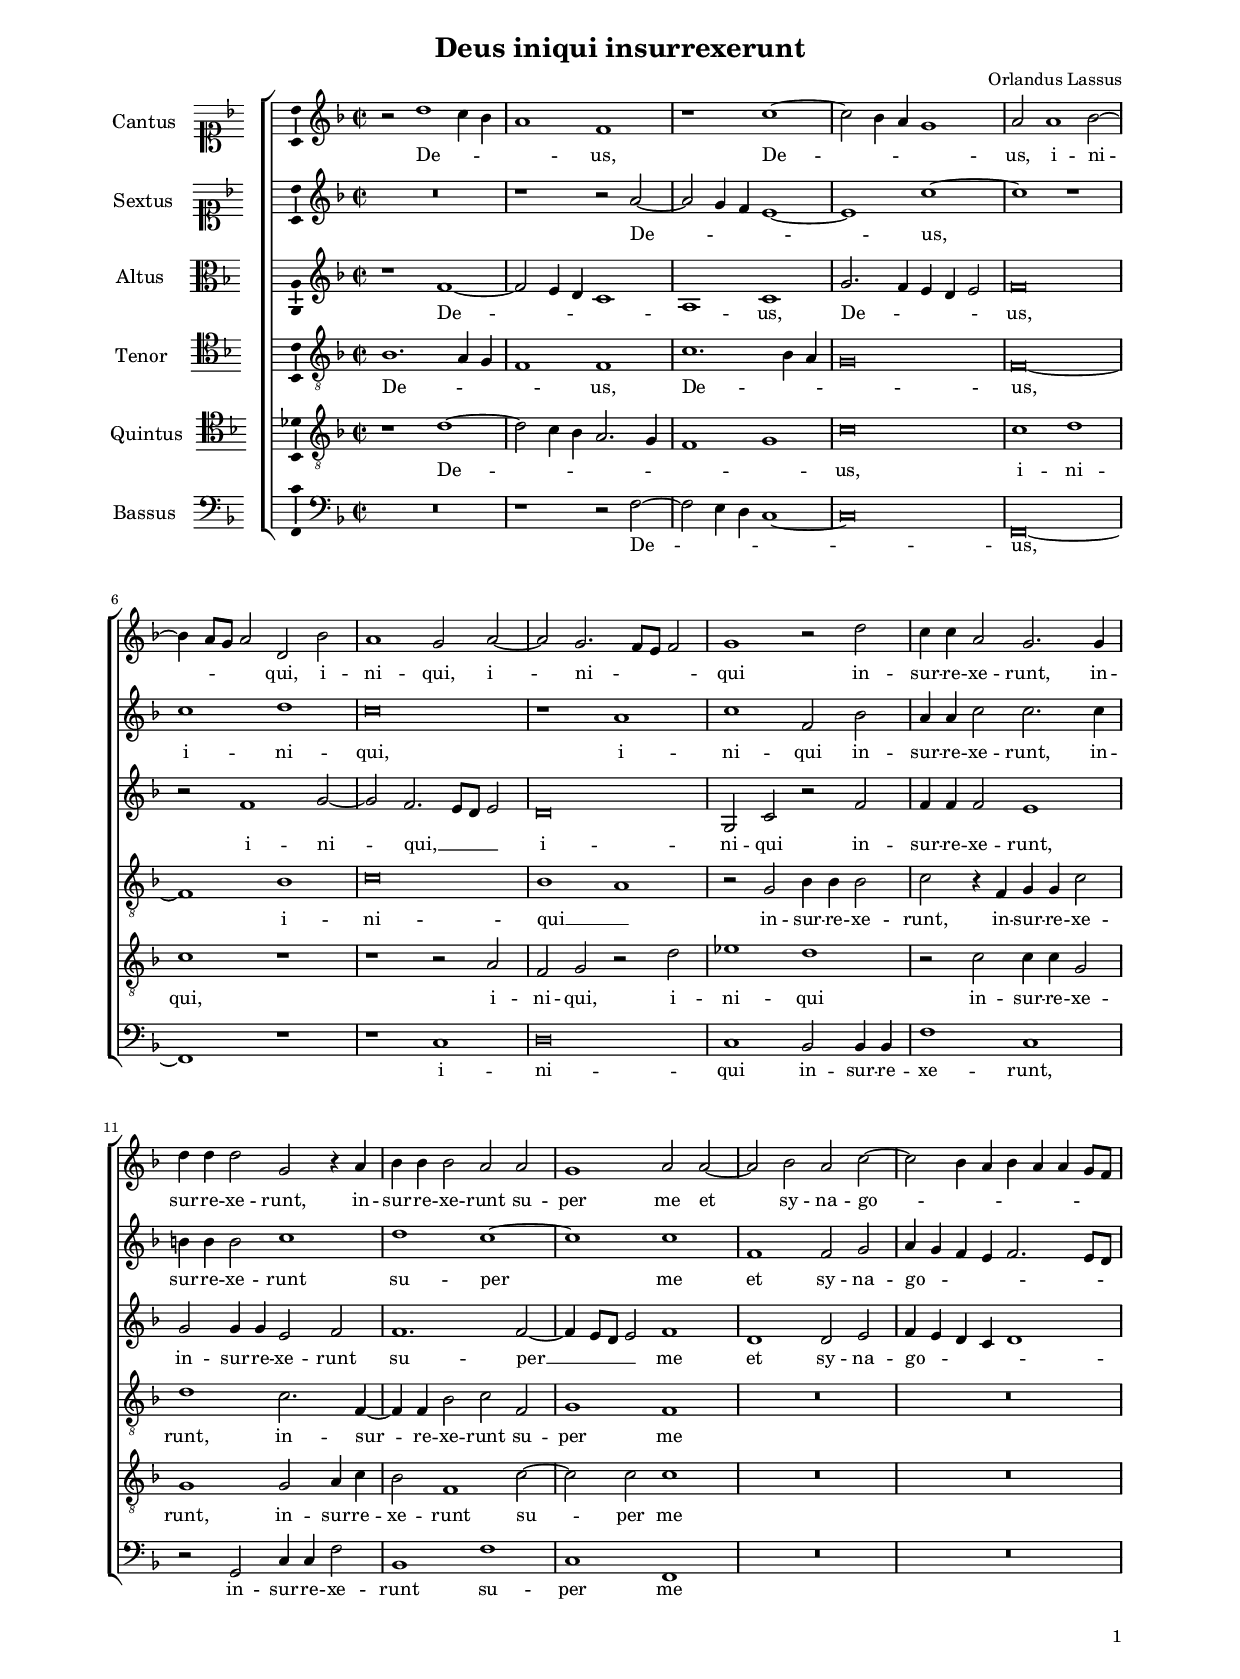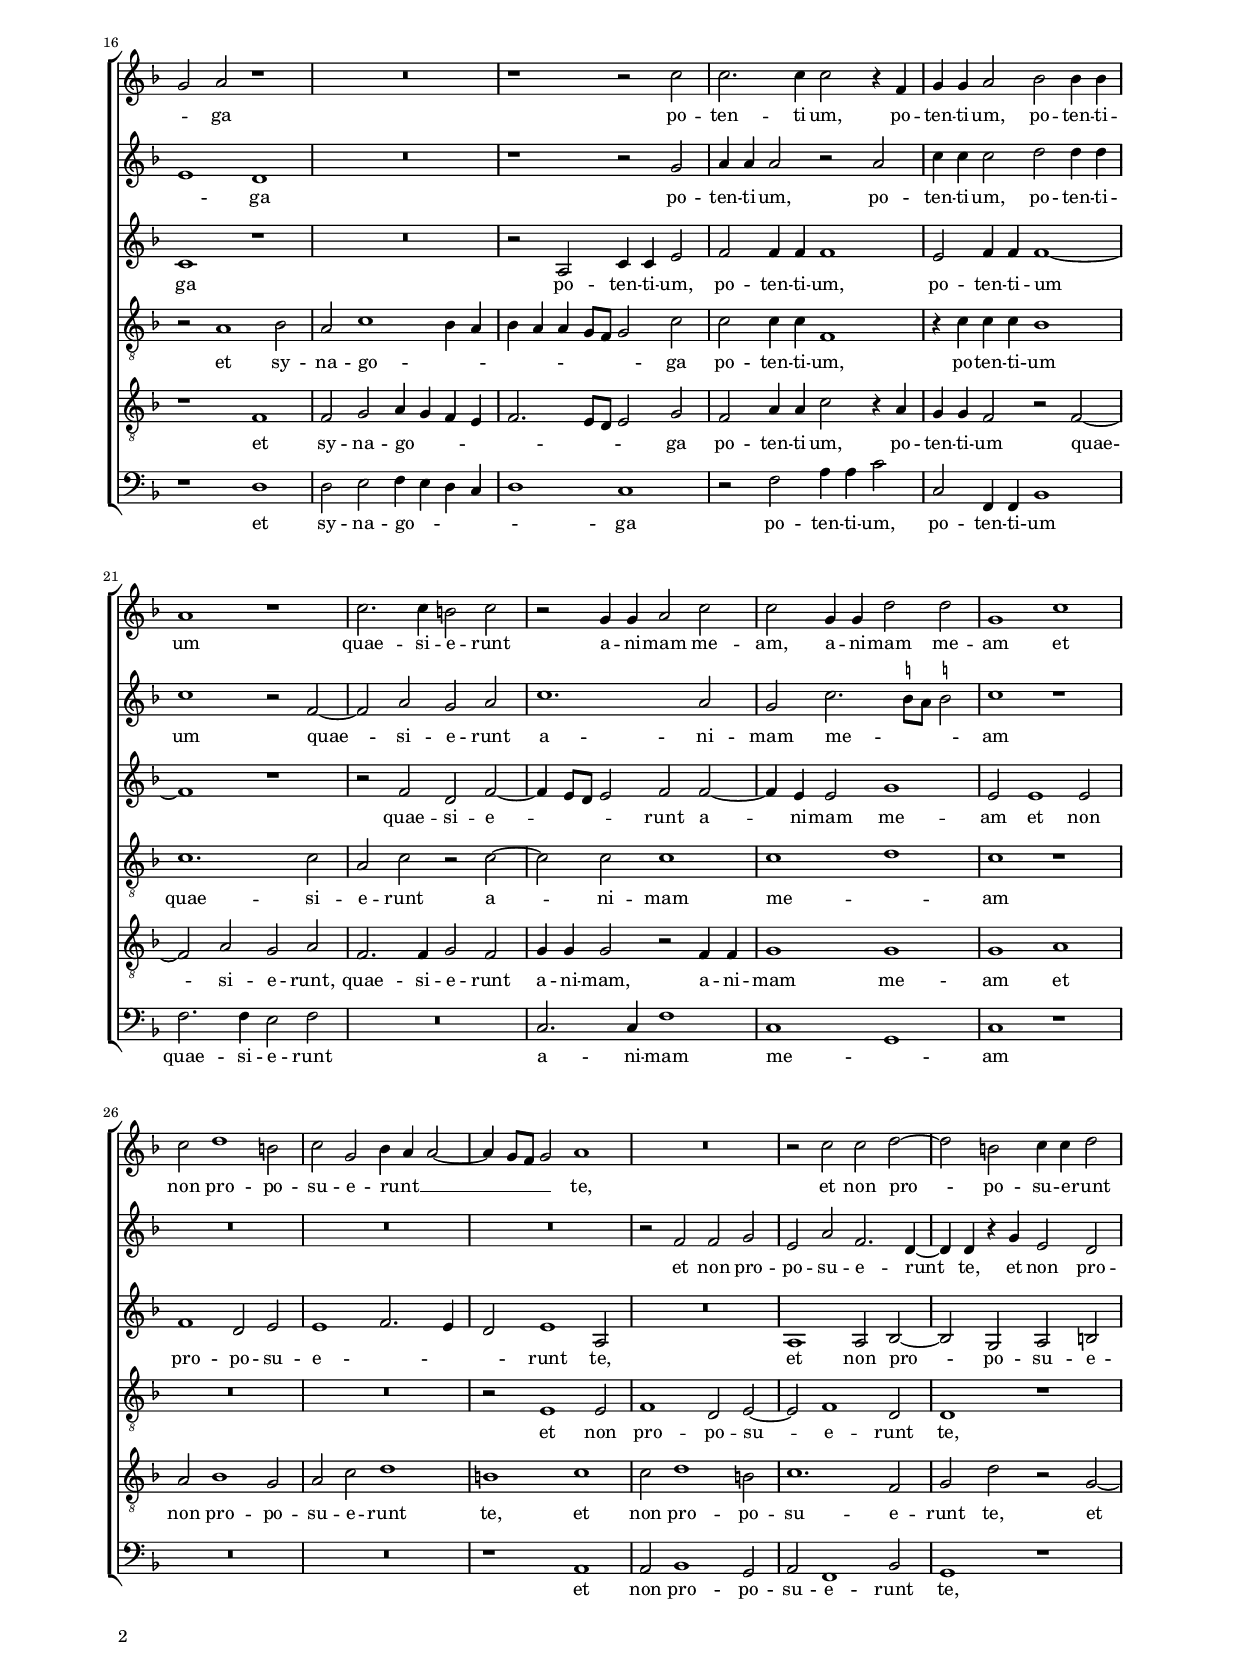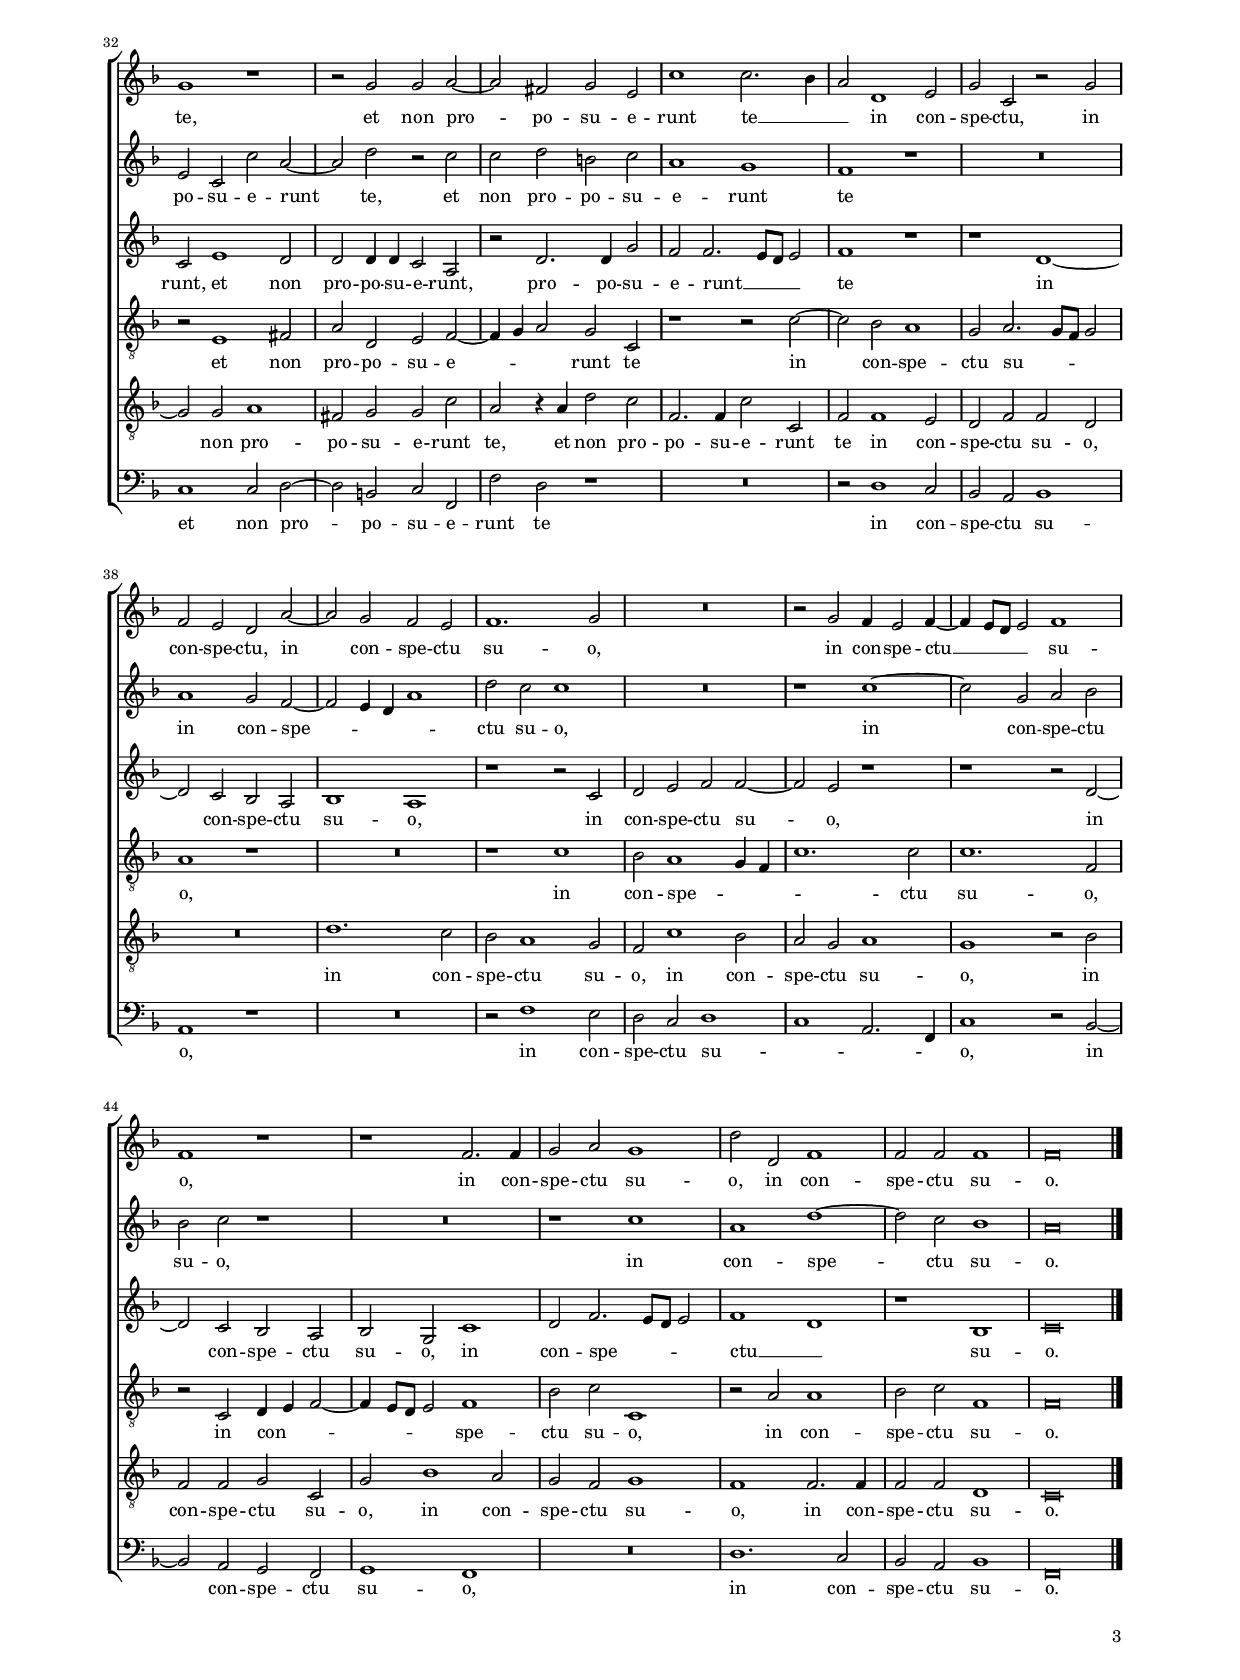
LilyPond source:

\header
{
  title="Deus iniqui insurrexerunt"
  composer="Orlandus Lassus"
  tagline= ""
}

\version "2.22.1"
\include "deutsch.ly"
#(set-global-staff-size 15)
#(ly:set-option 'point-and-click #f)

	
\paper
	{
	top-margin = 1.5 \cm
	bottom-margin = 0.9 \cm
	left-margin = 2 \cm
	right-margin = 2 \cm
	ragged-bottom = ##f
	ragged-last-bottom = ##t
	print-page-number = ##f
	score-system-spacing = #'((basic-distance . 17) (minimum-distance . 14) (padding . 5) (strechability . 250))
	system-system-spacing = #'((basic-distance . 17) (minimum-distance . 14) (padding . 5) (strechability . 250))
    oddFooterMarkup=\markup   \fill-line { "" \fromproperty #'page:page-number-string }
    evenFooterMarkup=\markup  \fill-line { \fromproperty #'page:page-number-string "" }
    last-bottom-spacing = #'((basic-distance . 12) (minimum-distance . 7) (padding . 4))
	systems-per-page = 3
%	min-systems-per-page = 3
	}

	
global = {
	\key f \major
	\time 2/2 \set Score.measureLength = #(ly:make-moment 2/1)
	\skip 1*2*49 \bar "|."
	}

	ficta = { \once \set suggestAccidentals = ##t }
	
	forget = #(define-music-function (music) (ly:music?) #{
		\accidentalStyle forget
		$music
		\accidentalStyle default
		#})
    
    m = \melisma
    me = \melismaEnd



incipitcantus = \markup { \score {
	{
	\set Staff.instrumentName = \markup { \fontsize #1 "Cantus" }
	\key f \major
	\clef soprano
	s4 \bar ""
	}
	\layout  {
	raggedright = ##t
	indent = 1.6 \cm
	line-width = 2.4 \cm
	\context { \Staff \remove Time_signature_engraver }
	\override Staff.Clef.Y-extent = #'(0 . 0)
	}} \hspace #1 }
	

incipitsextus = \markup { \score {
	{
	\set Staff.instrumentName = \markup { \fontsize #1 "Sextus" }
	\key f \major
	\clef soprano
	s4 \bar ""
	}
	\layout  {
	raggedright = ##t
	indent = 1.6 \cm
	line-width = 2.4 \cm
	\context { \Staff \remove Time_signature_engraver }
	\override Staff.Clef.Y-extent = #'(0 . 0)
	}} \hspace #1 }
      
      
incipitaltus = \markup { \score {
	{
	\set Staff.instrumentName = \markup { \fontsize #1 "Altus" }
	\key f \major
	\clef alto
	s4 \bar ""
	}
	\layout  {
	raggedright = ##t
	indent = 1.6 \cm
	line-width = 2.4 \cm
	\context { \Staff \remove Time_signature_engraver }
	\override Staff.Clef.Y-extent = #'(0 . 0)
	}} \hspace #1 }


incipittenor = \markup { \score {
	{
	\set Staff.instrumentName = \markup { \fontsize #1 "Tenor" }
	\key f \major
	\clef tenor
	s4 \bar ""
	}
	\layout  {
	raggedright = ##t
	indent = 1.6 \cm
	line-width = 2.4 \cm
	\context { \Staff \remove Time_signature_engraver }
	\override Staff.Clef.Y-extent = #'(0 . 0)
	}} \hspace #1 }
      
      
incipitquintus = \markup { \score {
	{
	\set Staff.instrumentName = \markup { \fontsize #1 "Quintus" }
	\key f \major
	\clef tenor
	s4 \bar ""
	}
	\layout  {
	raggedright = ##t
	indent = 1.6 \cm
	line-width = 2.4 \cm
	\context { \Staff \remove Time_signature_engraver }
	\override Staff.Clef.Y-extent = #'(0 . 0)
	}} \hspace #1 }
      
      
incipitbassus = \markup { \score {
	{
	\set Staff.instrumentName = \markup { \fontsize #1 "Bassus" }
	\key f \major
	\clef bass
	s4 \bar ""
	}
	\layout  {
	raggedright = ##t
	indent = 1.6 \cm
	line-width = 2.4 \cm
	\context { \Staff \remove Time_signature_engraver }
	\override Staff.Clef.Y-extent = #'(0 . 0)
	}} \hspace #1 }


cantus =  \relative c''
	{
	r2 d1 \m c4 b
	a1 \me f
	r1 c'~
	c2 \m b4 a g1 \me
%5
	a2 a1 b2~ |
	b4 \m a8 g a2 \me d, b'
	a1 g2 a~
	a2 g2. \m f8 e f2 \me
	g1 r2 d'
%10
	c4 c a2 g2. g4 |
	d'4 d d2 g, r4 a
	b4 b b2 a a
	g1 a2 a~
	a2 b a c~
%15
	c2 \m b4 a b a a g8 f |
	g2 \me a r1
	R\breve
	r1 r2 c
	c2. c4 c2 r4 f,
%20
	g4 g a2 b b4 b |
	a1 r
	c2. c4 h2 c
	r2 g4 g a2 c
	c2 g4 g d'2 d
%25
	g,1 c |
	c2 d1 h2
	c2 g b4 \m a a2~
	a4 g8 f g2 \me a1
	R\breve
%30
	r2 c c d~ |
	d2 h2 c4 c d2
	g,1 r
	r2 g g a~
	a2 fis g e
%35
	c'1 c2. \m b4 |
	a2 \me d,1 e2
	g2 c, r g'
	f2 e d a'~
	a2 g f e
%40
	f1. g2 |
	R\breve
	r2 g f4 e2 f4~
	f4 \m e8 d e2 \me f1
	f1 r
%45
	r1 f2. f4 |
	g2 a g1
	d'2 d, f1
	f2 f f1
	f\breve |
	}
	

sextus = \relative c''
	{
	R\breve
	r1 r2 a~
	a2 \m g4 f e1~
	e1 \me c'~
%5
	c1 r |
	c1 d
	c\breve
	r1 a
	c1 f,2 b
%10
	a4 a c2 c2. c4 |
	h4 h h2 c1
	d1 c~
	c1 c
	f,1 f2 g
%15
	a4 \m g f e f2. e8 d |
	e1 \me d
	R\breve
	r1 r2 g
	a4 a a2 r a
%20
	c4 c c2 d d4 d |
	c1 r2 f,~
	f2 a g a
	c1. a2
	g2 c2. \m \stemDown \ficta h8 a \stemNeutral \ficta h!2 \me
%25
	c1 r |
	R\breve
	R\breve
	R\breve
	r2 f, f g
%30
	e2 a f2. d4~
	d4 d r g e2 d
	e2 c c' a~
	a2 d r c
	c2 d h c
%35
	a1 g |
	f1 r
	R\breve
	a1 g2 f~
	f2 \m e4 d a'1 \me
%40
	d2 c c1 |
	R\breve
	r1 c~
	c2 g a b
	b2 c r1
%45
	R\breve |
	r1 c
	a1 d~
	d2 c b1
	a\breve |
	}

altus =  \relative c'
	{
	r1 f~
	f2 \m e4 d c1
	a1 \me c
	g'2. \m f4 e d e2 \me
%5
	f\breve |
	r2 f1 g2~
	g2 f2. \m e8 d e2 \me
	d\breve
	g,2 c r f
%10
	f4 f f2 e1 |
	g2 g4 g e2 f
	f1. f2~
	f4 \m e8 d e2 \me f1
	d1 d2 e
%15
	f4 \m e d c d1 \me |
	c1 r
	R\breve
	r2 a c4 c e2
	f2 f4 f f1
%20
	e2 f4 f f1~ |
	f1 r
	r2 f d f~
	f4 \m e8 d e2 \me f f~
	f4 e e2 g1
%25
	e2 e1 e2 |
	f1 d2 e
	e1 \m f2. e4
	d2 \me e1 a,2
	R\breve
%30
	a1 a2 b~ |
	b2 g a h
	c2 e1 d2
	d2 d4 d c2 a
	r2 d2. d4 g2
%35
	f2 f2. \m e8 d e2 \me |
	f1 r
	r1 d~
	d2 c b a
	b1 a
%40
	r1 r2 c |
	d2 e f f~
	f2 e r1
	r1 r2 d~
	d2 c b a
%45
	b2 g c1 |
	d2 f2. \m e8 d e2 \me
	f1 \m d \me
	r1 b
	c\breve |
	}


tenor =  \relative c'
	{
	b1. \m a4 g
	f1 \me f
	c'1. \m b4 a
	g\breve \me
%5
	f\breve~ |
	f1 b
	c\breve
	b1 \m a \me
	r2 g b4 b b2
%10
	c2 r4 f, g g c2 |
	d1 c2. f,4~
	f4 f b2 c f,
	g1 f
	R\breve
%15
	R\breve |
	r2 a1 b2
	a2 c1 \m b4 a
	b4 a a g8 f g2 \me c
	c2 c4 c f,1
%20
	r4 c' c c b1 |
	c1. c2
	a2 c r c~
	c2 c c1
	c1 \m d \me
%25
	c1 r |
	R\breve
	R\breve
	r2 e,1 e2
	f1 d2 e~
%30
	e2 f1 d2 |
	d1 r
	r2 e1 fis2
	a2 d, e f~
	f4 \m g a2 \me g c,
%35
	r1 r2 c'~ |
	c2 b a1
	g2 a2. \m g8 f g2 \me
	a1 r
	R\breve
%40
	r1 c |
	b2 a1 \m g4 f
	c'1. \me c2
	c1. f,2
	r2 c d4 \m e f2~
%45
	f4 e8 d e2 \me f1 |
	b2 c c,1
	r2 a' a1
	b2 c f,1
	f\breve |
	}

	
quintus  =  \relative c'
	{
	r1 d~
	d2 \m c4 b a2. g4
	f1 g \me
	c\breve
%5
	c1 d |
	c1 r
	r1 r2 a
	f2 g r d'
	es1 d
%10
	r2 c c4 c g2 |
	g1 g2 a4 c
	b2 f1 c'2~
	c2 c c1
	R\breve
%15
	R\breve |
	r1 f,
	f2 g a4 \m g f e
	f2. e8 d e2 \me g
	f2 a4 a c2 r4 a
%20
	g4 g f2 r2 f~ |
	f2 a g a
	f2. f4 g2 f
	g4 g g2 r2 f4 f
	g1 g
%25
	g1 a |
	a2 b1 g2
	a2 c d1
	h1 c
	c2 d1 h2
%30
	c1. f,2 |
	g2 d' r g,~
	g2 g a1
	fis2 g g c
	a2 r4 a d2 c
%35
	f,2. f4 c'2 c, |
	f2 f1 e2
	d2 f f d
	R\breve
	d'1. c2
%40
	b2 a1 g2 |
	f2 c'1 b2
	a2 g a1
	g1 r2 b
	f2 f g c,
%45
	g'2 b1 a2 |
	g2 f g1
	f1 f2. f4
	f2 f d1
	c\breve |
	}


bassus  =  \relative c
	{
	R\breve
	r1 r2 f~
	f2 \m e4 d c1~
	c\breve \me
%5
	f,\breve~ |
	f1 r
	r1 c'
	d\breve
	c1 b2 b4 b
%10
	f'1 c |
	r2 g c4 c f2
	b,1 f'
	c1 f,
	R\breve
%15
	R\breve |
	r1 d'
	d2 e f4 \m e d c
	d1 \me c
	r2 f a4 a c2
%20
	c,2 f,4 f b1 |
	f'2. f4 e2 f
	R\breve
	c2. c4 f1
	c1 \m g \me
%25
	c1 r |
	R\breve
	R\breve
	r1 a
	a2 b1 g2
%30
	a2 f1 b2 |
	g1 r
	c1 c2 d~
	d2 h c f,
	f'2 d r1
%35
	R\breve |
	r2 d1 c2
	b2 a b1
	a1 r
	R\breve
%40
	r2 f'1 e2 |
	d2 c d1 \m
	c1 a2. f4 \me
	c'1 r2 b~
	b2 a g f
%45
	g1 f |
	R\breve
	d'1. c2
	b2 a b1
	f\breve |
	}
	
lyricscantus = \lyricmode {
	De -- us,
	De -- us, i -- ni -- qui,
	i -- ni -- qui,
	i -- ni -- qui in -- sur -- re -- xe -- runt,
	in -- sur -- re -- xe -- runt,
	in -- sur -- re -- xe -- runt su -- per me
	et sy -- na -- go -- ga po -- ten -- ti -- um,
	po -- ten -- ti -- um,
	po -- ten -- ti -- um
	quae -- si -- e -- runt a -- ni -- mam me -- am,
	a -- ni -- mam me -- am
	et non pro -- po -- su -- e -- runt __ te,
	et non pro -- po -- su -- e -- runt te,
	et non pro -- po -- su -- e -- runt te __
	in con -- spe -- ctu,
	in con -- spe -- ctu,
	in con -- spe -- ctu su -- o,
	in con -- spe -- ctu __ su -- o,
	in con -- spe -- ctu su -- o,
	in con -- spe -- ctu su -- o.
	}

	
lyricssextus = \lyricmode {
	De -- us, i -- ni -- qui,
	i -- ni -- qui in -- sur -- re -- xe -- runt,
	in -- sur -- re -- xe -- runt su -- per me
	et sy -- na -- go -- ga po -- ten -- ti -- um,
	po -- ten -- ti -- um,
	po -- ten -- ti -- um
	quae -- si -- e -- runt a -- ni -- mam me -- am
	et non pro -- po -- su -- e -- runt te,
	et non pro -- po -- su -- e -- runt te,
	et non pro -- po -- su -- e -- runt te
	in con -- spe -- ctu su -- o,
	in con -- spe -- ctu su -- o,
	in con -- spe -- ctu su -- o.
	}
	
	
lyricsaltus = \lyricmode {
	De -- us,
	De -- us, i -- ni -- qui, __
	i -- ni -- qui in -- sur -- re -- xe -- runt,
	in -- sur -- re -- xe -- runt su -- per __ me
	et sy -- na -- go -- ga po -- ten -- ti -- um,
	po -- ten -- ti -- um,
	po -- ten -- ti -- um
	quae -- si -- e -- runt a -- ni -- mam me -- am
	et non pro -- po -- su -- e -- runt te,
	et non pro -- po -- su -- e -- runt,
	et non pro -- po -- su -- e -- runt,
	pro -- po -- su -- e -- runt __ te
	in con -- spe -- ctu su -- o,
	in con -- spe -- ctu su -- o,
	in con -- spe -- ctu su -- o,
	in con -- spe -- ctu __ su -- o.
	}
	

lyricstenor = \lyricmode {
	De -- us,
	De -- us,
	i -- ni -- qui __ in -- sur -- re -- xe -- runt,
	in -- sur -- re -- xe -- runt,
	in -- sur -- re -- xe -- runt su -- per me
	et sy -- na -- go -- ga po -- ten -- ti -- um,
	po -- ten -- ti -- um
	quae -- si -- e -- runt a -- ni -- mam me -- am
	et non pro -- po -- su -- e -- runt te,
	et non pro -- po -- su -- e -- runt te
	in con -- spe -- ctu su -- o,
	in con -- spe -- ctu su -- o,
	in con -- spe -- ctu su -- o,
	in con -- spe -- ctu su -- o.
	}

	
lyricsquintus = \lyricmode {
	De -- us,
	i -- ni -- qui,
	i -- ni -- qui,
	i -- ni -- qui in -- sur -- re -- xe -- runt,
	in -- sur -- re -- xe -- runt su -- per me
	et sy -- na -- go -- ga po -- ten -- ti -- um,
	po -- ten -- ti -- um
	quae -- si -- e -- runt,
	quae -- si -- e -- runt a -- ni -- mam,
	a -- ni -- mam me -- am
	et non pro -- po -- su -- e -- runt te,
	et non pro -- po -- su -- e -- runt te,
	et non pro -- po -- su -- e -- runt te,
	et non pro -- po -- su -- e -- runt te
	in con -- spe -- ctu su -- o,
	in con -- spe -- ctu su -- o,
	in con -- spe -- ctu su -- o,
	in con -- spe -- ctu su -- o,
	in con -- spe -- ctu su -- o,
	in con -- spe -- ctu su -- o.
	}
	
	
lyricsbassus = \lyricmode {
	De -- us,
	i -- ni -- qui in -- sur -- re -- xe -- runt,
	in -- sur -- re -- xe -- runt su -- per me
	et sy -- na -- go -- ga po -- ten -- ti -- um,
	po -- ten -- ti -- um
	quae -- si -- e -- runt a -- ni -- mam me -- am
	et non pro -- po -- su -- e -- runt te,
	et non pro -- po -- su -- e -- runt te
	in con -- spe -- ctu su -- o,
	in con -- spe -- ctu su -- o,
	in con -- spe -- ctu su -- o,
	in con -- spe -- ctu su -- o.
	}
	

\score
{  
    \transpose c c {
	\new ChoirStaff \with { \override StaffGrouper.staff-staff-spacing.basic-distance = #12 }
	<<
	
	\new Staff << \global
	\new Voice="v1" {
		\set Staff.instrumentName=\incipitcantus
		\set Staff.midiInstrument = "reed organ"
		\clef violin
		\cantus }
	\new Lyrics \lyricsto "v1" {\lyricscantus }
	>>
	
	
	\new Staff << \global
	\new Voice="v6" {
		\set Staff.instrumentName=\incipitsextus
		\set Staff.midiInstrument = "reed organ"
		\clef violin 
		\sextus}
	\new Lyrics \lyricsto "v6" {\lyricssextus }
	>>

	
	\new Staff << \global
	\new Voice="v2" {
		\set Staff.instrumentName=\incipitaltus
		\set Staff.midiInstrument = "reed organ"
		\clef violin 
		\altus}
	\new Lyrics \lyricsto "v2" {\lyricsaltus }
	>>

	
	\new Staff << \global
	\new Voice="v3" {
		\set Staff.instrumentName=\incipittenor
		\set Staff.midiInstrument = "reed organ"
		\clef "G_8"
		\tenor }
	\new Lyrics \lyricsto "v3" {\lyricstenor }
	>>
	
	
	\new Staff << \global
	\new Voice="v5" {
		\set Staff.instrumentName=\incipitquintus
		\set Staff.midiInstrument = "reed organ"
		\clef "G_8"
		\quintus}
	\new Lyrics \lyricsto "v5" {\lyricsquintus }
	>>
	
	
	\new Staff << \global
	\new Voice="v4" {
		\set Staff.instrumentName=\incipitbassus
		\set Staff.midiInstrument = "reed organ"
		\clef bass 
		\bassus }
	\new Lyrics \lyricsto "v4" {\lyricsbassus}
	>>	
	>>
    } % transpose
		
	\layout
	{
	indent = 2.6 \cm
%	\context { \Lyrics \override VerticalAxisGroup.nonstaff-relatedstaff-spacing.padding = #2 }
%	\context { \Lyrics \override LyricText.font-size = #1 }
  	\context { \Staff \consists "Ambitus_engraver" }
	\context { \Staff \override TimeSignature.break-visibility = #end-of-line-invisible }
	\context { \Score \override BarNumber.padding = #2 }
	\context { \Voice \override NoteHead.style = #'baroque }
	}
	
\midi
	{
    	\tempo 2 = 90
	}
	
}


% EOF
